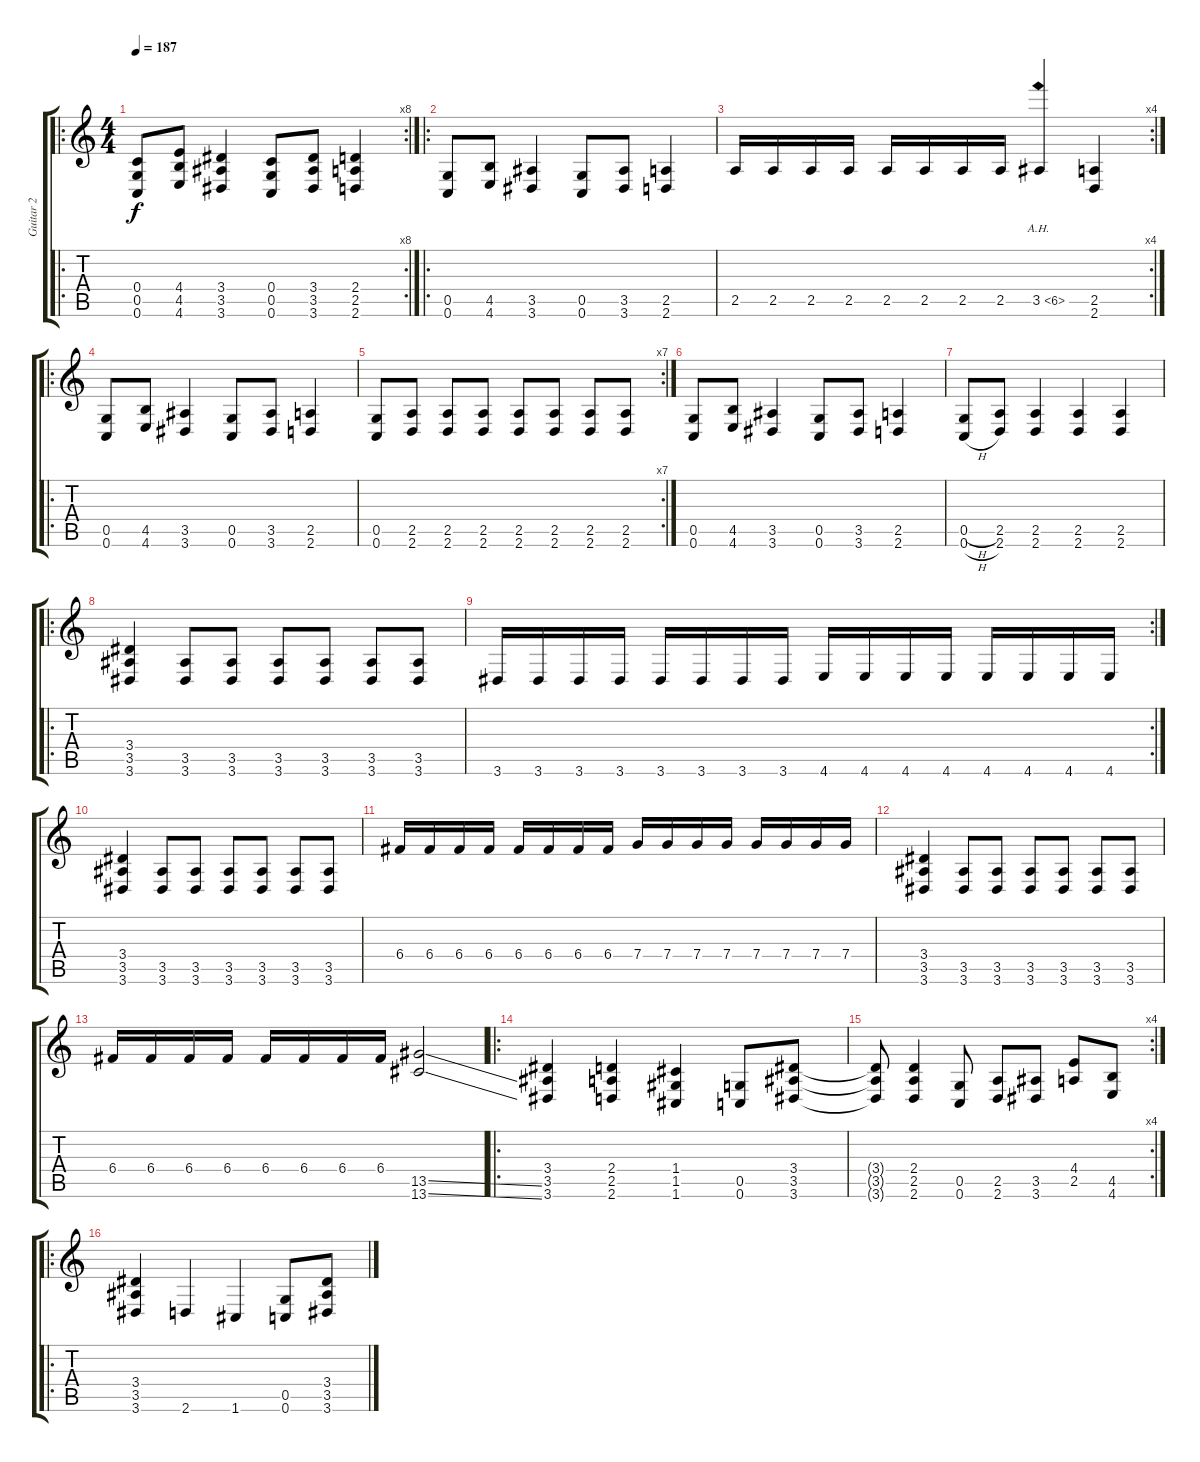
\track ("Guitar 2" "Guitar 2") {instrument distortionguitar}
\staff {score tabs}
\tuning (D4 A3 F3 C3 G2 C2) {hide}
\ro
\rc 8
\ts (4 4)
\tempo 187
\clef g2
\ks c
(0.4 0.5 0.6).8{dy f instrument distortionguitar} (4.4 4.5 4.6).8 (3.4 3.5 3.6).4 (0.4 0.5 0.6).8 (3.4 3.5 3.6).8 (2.4 2.5 2.6).4 |
\ro
(0.5 0.6).8 (4.5 4.6).8 (3.5 3.6).4 (0.5 0.6).8 (3.5 3.6).8 (2.5 2.6).4 |
\rc 4
2.5.16 2.5.16 2.5.16 2.5.16 2.5.16 2.5.16 2.5.16 2.5.16 3.5{ah 3}.4 (2.5 2.6).4 |
\ro
(0.5 0.6).8 (4.5 4.6).8 (3.5 3.6).4 (0.5 0.6).8 (3.5 3.6).8 (2.5 2.6).4 |
\rc 7
(0.5 0.6).8 (2.5 2.6).8 (2.5 2.6).8 (2.5 2.6).8 (2.5 2.6).8 (2.5 2.6).8 (2.5 2.6).8 (2.5 2.6).8 |
(0.5 0.6).8 (4.5 4.6).8 (3.5 3.6).4 (0.5 0.6).8 (3.5 3.6).8 (2.5 2.6).4 |
(0.5{h} 0.6{h}).8 (2.5 2.6).8 (2.5 2.6).4 (2.5 2.6).4 (2.5 2.6).4 |
\ro
(3.4 3.5 3.6).4 (3.5 3.6).8 (3.5 3.6).8 (3.5 3.6).8 (3.5 3.6).8 (3.5 3.6).8 (3.5 3.6).8 |
\rc 2
3.6.16 3.6.16 3.6.16 3.6.16 3.6.16 3.6.16 3.6.16 3.6.16 4.6.16 4.6.16 4.6.16 4.6.16 4.6.16 4.6.16 4.6.16 4.6.16 |
(3.4 3.5 3.6).4 (3.5 3.6).8 (3.5 3.6).8 (3.5 3.6).8 (3.5 3.6).8 (3.5 3.6).8 (3.5 3.6).8 |
6.4.16 6.4.16 6.4.16 6.4.16 6.4.16 6.4.16 6.4.16 6.4.16 7.4.16 7.4.16 7.4.16 7.4.16 7.4.16 7.4.16 7.4.16 7.4.16 |
(3.4 3.5 3.6).4 (3.5 3.6).8 (3.5 3.6).8 (3.5 3.6).8 (3.5 3.6).8 (3.5 3.6).8 (3.5 3.6).8 |
6.4.16 6.4.16 6.4.16 6.4.16 6.4.16 6.4.16 6.4.16 6.4.16 (13.5{ss} 13.6{ss}).2 |
\ro
(3.4 3.5 3.6).4 (2.4 2.5 2.6).4 (1.4 1.5 1.6).4 (0.5 0.6).8 (3.4 3.5 3.6).8 |
\rc 4
(3.4{t} 3.5{t} 3.6{t}).8 (2.4 2.5 2.6).4 (0.5 0.6).8 (2.5 2.6).8 (3.5 3.6).8 (4.4 2.5).8 (4.5 4.6).8 |
\ro
(3.4 3.5 3.6).4 2.6.4 1.6.4 (0.5 0.6).8 (3.4 3.5 3.6).8
